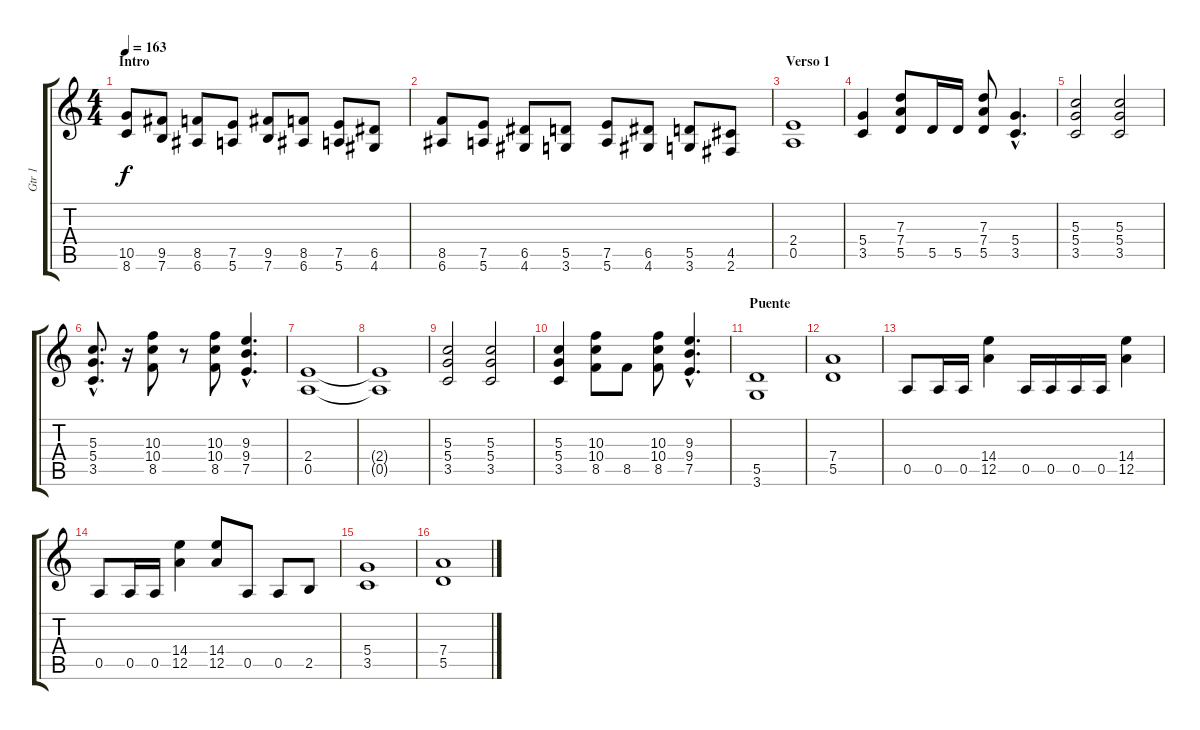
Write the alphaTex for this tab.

\track ("Gtr 1" "Gtr 1") {instrument distortionguitar}
\staff {score tabs}
\tuning (E4 B3 G3 D3 A2 E2) {hide}
\ts (4 4)
\section ("" "Intro")
\tempo 163
\clef g2
\ks c
(10.5 8.6).8{dy f instrument distortionguitar} (9.5 7.6).8 (8.5 6.6).8 (7.5 5.6).8 (9.5 7.6).8 (8.5 6.6).8 (7.5 5.6).8 (6.5 4.6).8 |
(8.5 6.6).8 (7.5 5.6).8 (6.5 4.6).8 (5.5 3.6).8 (7.5 5.6).8 (6.5 4.6).8 (5.5 3.6).8 (4.5 2.6).8 |
\section ("" "Verso 1")
(2.4 0.5).1 |
(5.4 3.5).4 (7.3 7.4 5.5).8 5.5.16 5.5.16 (7.3 7.4 5.5).8 (5.4{hac} 3.5{hac}).4{d} |
(5.3 5.4 3.5).2 (5.3 5.4 3.5).2 |
(5.3{hac} 5.4{hac} 3.5{hac}).8{d} r.16 (10.3 10.4 8.5).8 r.8 (10.3 10.4 8.5).8 (9.3{hac} 9.4{hac} 7.5{hac}).4{d} |
(2.4 0.5).1 |
(2.4{t} 0.5{t}).1 |
(5.3 5.4 3.5).2 (5.3 5.4 3.5).2 |
(5.3 5.4 3.5).4 (10.3 10.4 8.5).8 8.5.8 (10.3 10.4 8.5).8 (9.3{hac} 9.4{hac} 7.5{hac}).4{d} |
\section ("" "Puente")
(5.5 3.6).1 |
(7.4 5.5).1 |
0.5.8 0.5.16 0.5.16 (14.4 12.5).4 0.5.16 0.5.16 0.5.16 0.5.16 (14.4 12.5).4 |
0.5.8 0.5.16 0.5.16 (14.4 12.5).4 (14.4 12.5).8 0.5.8 0.5.8 2.5.8 |
(5.4 3.5).1 |
(7.4 5.5).1
